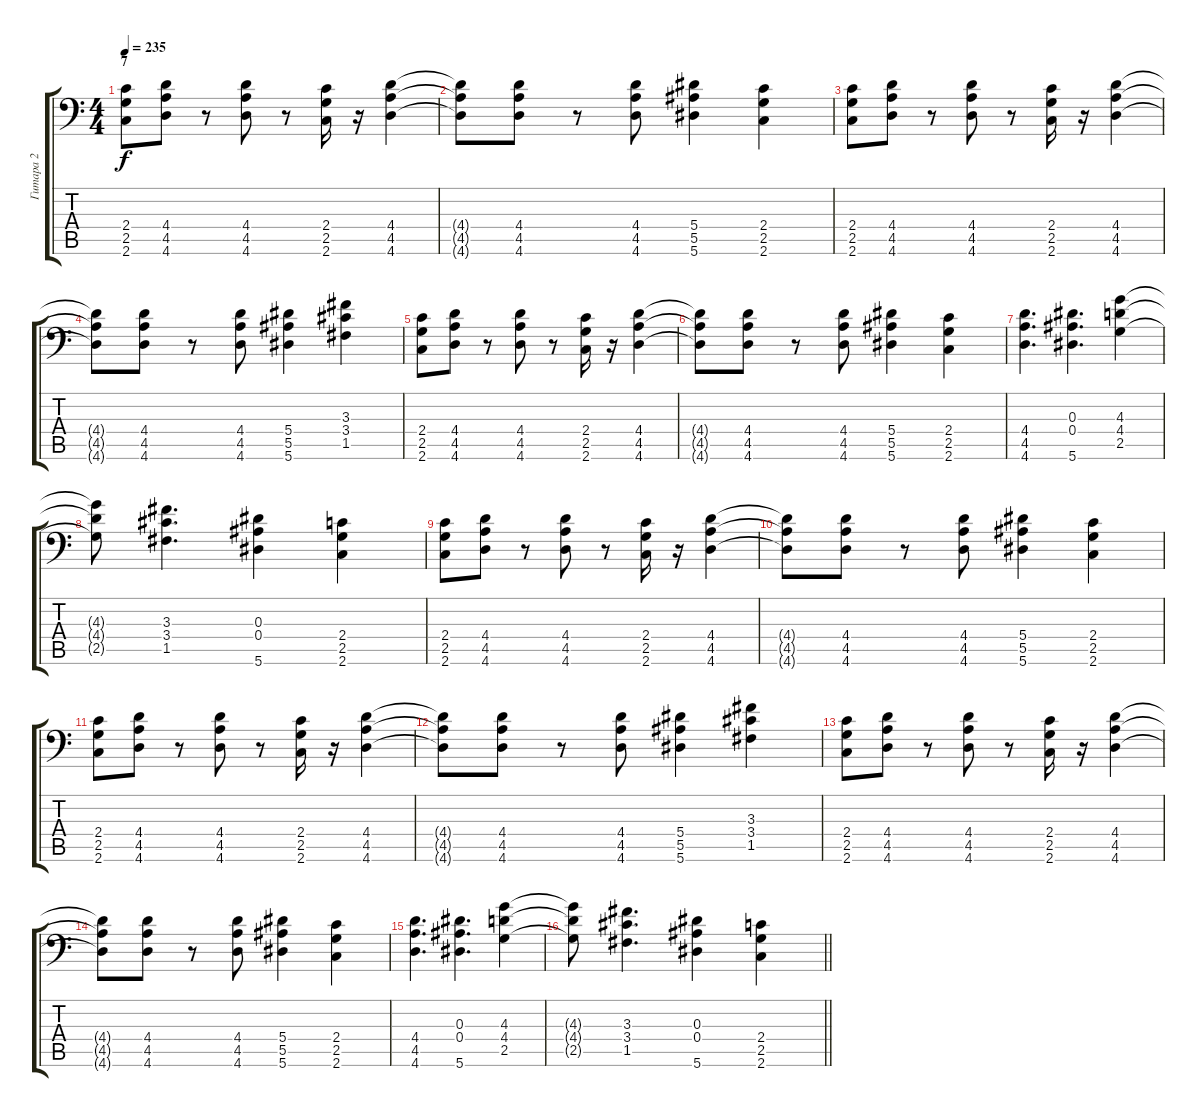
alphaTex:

\track ("Гитара 2" "Гитара 2") {instrument distortionguitar}
\staff {score tabs}
\tuning (C4 G3 Eb3 Bb2 F2 Bb1) {hide}
\ts (4 4)
\section ("" "7")
\tempo 235
\clef f4
\ks c
(2.4 2.5 2.6).8{dy f} (4.4 4.5 4.6).8 r.8 (4.4 4.5 4.6).8 r.8 (2.4 2.5 2.6).16 r.16 (4.4 4.5 4.6).4 |
(4.4{t} 4.5{t} 4.6{t}).8 (4.4 4.5 4.6).8 r.8 (4.4 4.5 4.6).8 (5.4 5.5 5.6).4 (2.4 2.5 2.6).4 |
(2.4 2.5 2.6).8 (4.4 4.5 4.6).8 r.8 (4.4 4.5 4.6).8 r.8 (2.4 2.5 2.6).16 r.16 (4.4 4.5 4.6).4 |
(4.4{t} 4.5{t} 4.6{t}).8 (4.4 4.5 4.6).8 r.8 (4.4 4.5 4.6).8 (5.4 5.5 5.6).4 (3.3 3.4 1.5).4 |
(2.4 2.5 2.6).8 (4.4 4.5 4.6).8 r.8 (4.4 4.5 4.6).8 r.8 (2.4 2.5 2.6).16 r.16 (4.4 4.5 4.6).4 |
(4.4{t} 4.5{t} 4.6{t}).8 (4.4 4.5 4.6).8 r.8 (4.4 4.5 4.6).8 (5.4 5.5 5.6).4 (2.4 2.5 2.6).4 |
(4.4 4.5 4.6).4{d} (0.3 0.4 5.6).4{d} (4.3 4.4 2.5).4 |
(4.3{t} 4.4{t} 2.5{t}).8 (3.3 3.4 1.5).4{d} (0.3 0.4 5.6).4 (2.4 2.5 2.6).4 |
(2.4 2.5 2.6).8 (4.4 4.5 4.6).8 r.8 (4.4 4.5 4.6).8 r.8 (2.4 2.5 2.6).16 r.16 (4.4 4.5 4.6).4 |
(4.4{t} 4.5{t} 4.6{t}).8 (4.4 4.5 4.6).8 r.8 (4.4 4.5 4.6).8 (5.4 5.5 5.6).4 (2.4 2.5 2.6).4 |
(2.4 2.5 2.6).8 (4.4 4.5 4.6).8 r.8 (4.4 4.5 4.6).8 r.8 (2.4 2.5 2.6).16 r.16 (4.4 4.5 4.6).4 |
(4.4{t} 4.5{t} 4.6{t}).8 (4.4 4.5 4.6).8 r.8 (4.4 4.5 4.6).8 (5.4 5.5 5.6).4 (3.3 3.4 1.5).4 |
(2.4 2.5 2.6).8 (4.4 4.5 4.6).8 r.8 (4.4 4.5 4.6).8 r.8 (2.4 2.5 2.6).16 r.16 (4.4 4.5 4.6).4 |
(4.4{t} 4.5{t} 4.6{t}).8 (4.4 4.5 4.6).8 r.8 (4.4 4.5 4.6).8 (5.4 5.5 5.6).4 (2.4 2.5 2.6).4 |
(4.4 4.5 4.6).4{d} (0.3 0.4 5.6).4{d} (4.3 4.4 2.5).4 |
\barLineRight lightlight
(4.3{t} 4.4{t} 2.5{t}).8 (3.3 3.4 1.5).4{d} (0.3 0.4 5.6).4 (2.4 2.5 2.6).4
